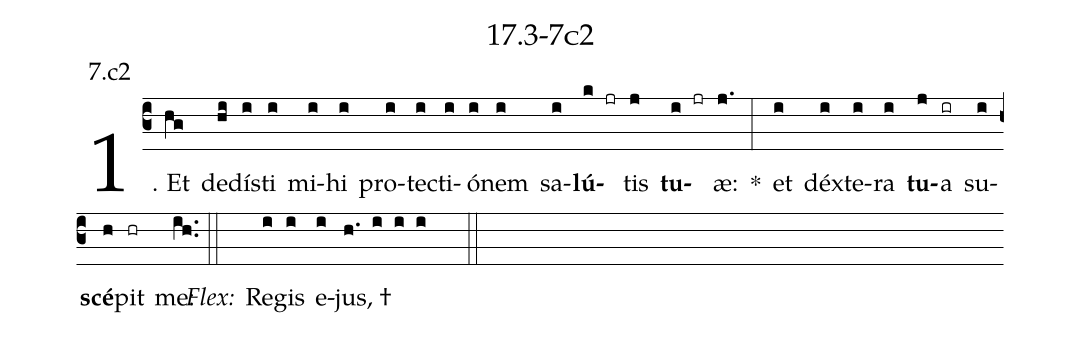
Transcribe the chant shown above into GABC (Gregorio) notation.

name: 17.3-7c2;
annotation: 7.c2;
%%
(c3)1. Et(hg) de(hi)dís(i)ti(i) mi(i)hi(i) pro(i)tec(i)ti(i)ó(i)nem(i) sa(i)<b>lú</b>(k jr)tis(j) <b>tu</b>(i jr)æ:(j.) *(:) et(i) déx(i)te(i)ra(i) <b>tu</b>(j)a(ir) su(i)<b>scé</b>(h)pit(hr) me:(ih..) (::)
<i>Flex:</i>()  Re(i)gis(i) e(i)jus, †(h. i i i  ::)

%E(i) u(i) o(j) u(i) a(h) e.(ih..) (::)
